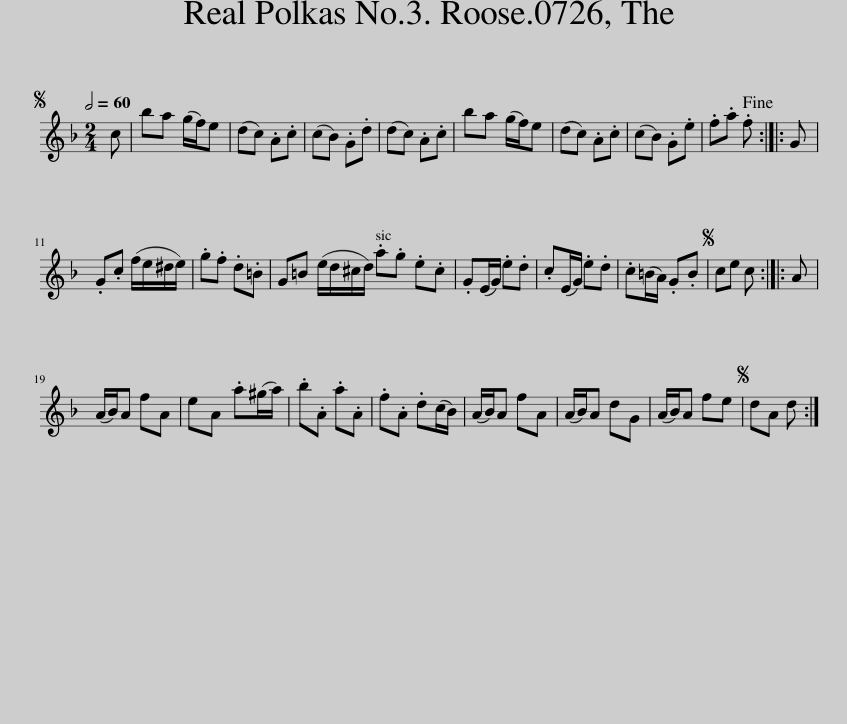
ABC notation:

X:1
L:1/8
Q:1/2=60
M:2/4
I:linebreak $
K:F
V:1 treble
V:1
S c | ba (g/f/)e | (dc) .A.c | (cB) .G.d | (dc) .A.c | %5
 ba (g/f/)e | (dc) .A.c | (cB) .G.e | .f.a .f!fine! :: G |$ %10
 .G.c (f/e/^d/e/) | .g.f .d.=B | G=B (e/d/^c/d/) .a.g .e.c | .G(E/G/) .e.d | .c(E/G/) .e.d | %15
 .c(=B/A/) .G.B |S ce c :: A |$ (A/B/)A fA | eA .a(^g/a/) | %20
 .b.A .a.A | .f.A .d(c/B/) | (A/B/)A fA | (A/B/)A dG | (A/B/)A fe | %25
S dA d :| %26
